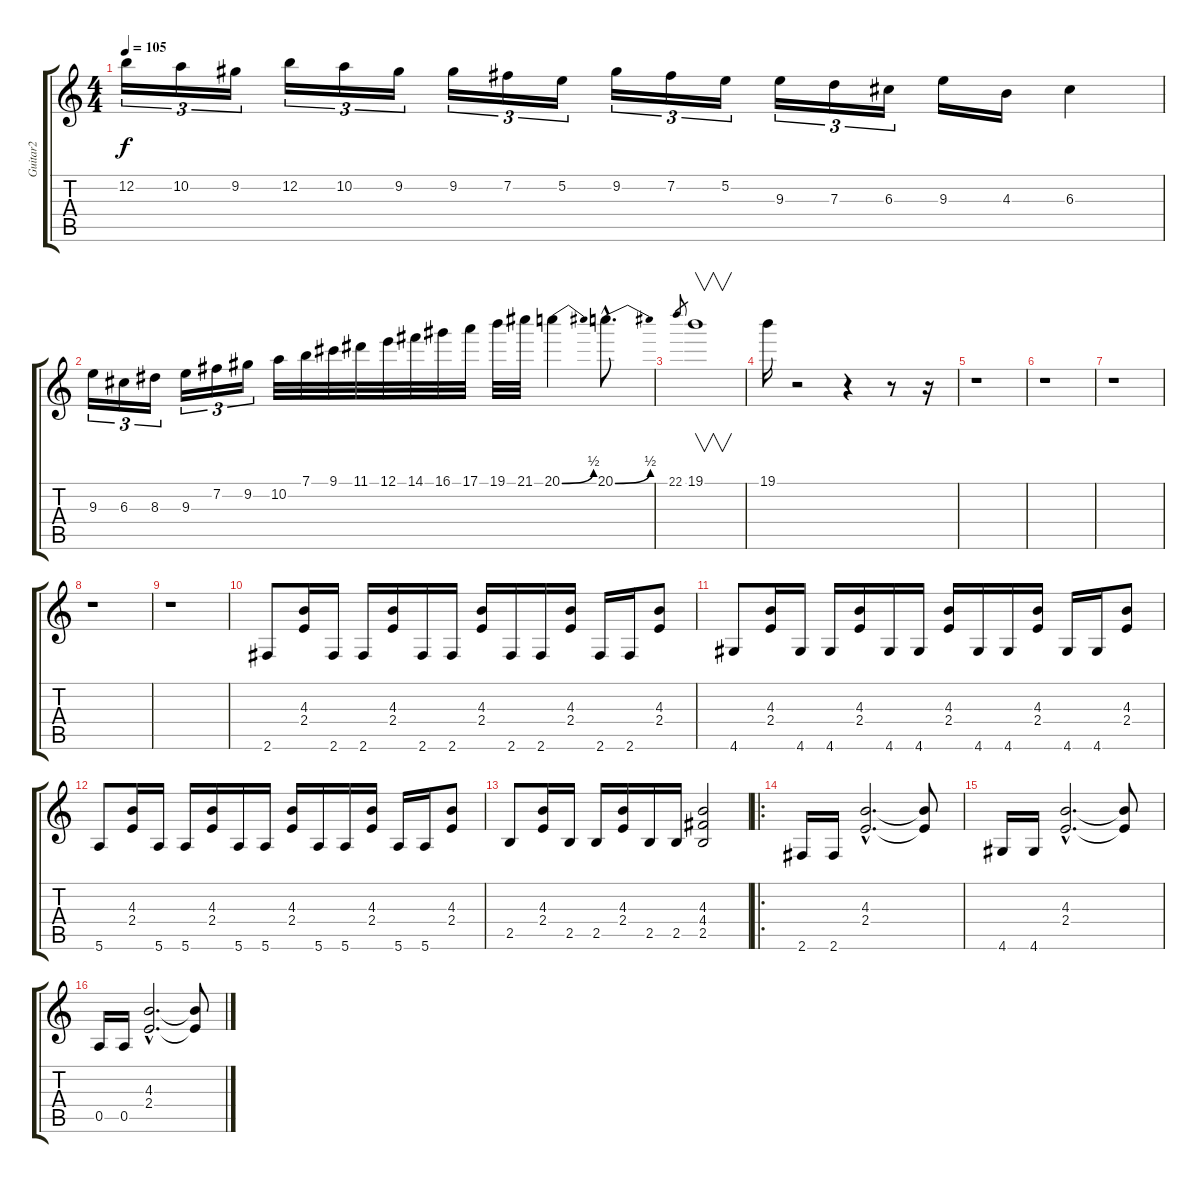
\track ("Guitar2" "Guitar2") {instrument distortionguitar}
\staff {score tabs}
\tuning (E4 B3 G3 D3 A2 E2) {hide}
\ts (4 4)
\tempo 105
\clef g2
\ks c
12.2.16{tu (3 2) dy f} 10.2.16{tu (3 2)} 9.2.16{tu (3 2)} 12.2.16{tu (3 2)} 10.2.16{tu (3 2)} 9.2.16{tu (3 2)} 9.2.16{tu (3 2)} 7.2.16{tu (3 2)} 5.2.16{tu (3 2)} 9.2.16{tu (3 2)} 7.2.16{tu (3 2)} 5.2.16{tu (3 2)} 9.3.16{tu (3 2)} 7.3.16{tu (3 2)} 6.3.16{tu (3 2)} 9.3.16 4.3.16 6.3.4 |
9.3.16{tu (3 2)} 6.3.16{tu (3 2)} 8.3.16{tu (3 2)} 9.3.16{tu (3 2)} 7.2.16{tu (3 2)} 9.2.16{tu (3 2)} 10.2.32 7.1.32 9.1.32 11.1.32 12.1.32 14.1.32 16.1.32 17.1.32 19.1.32 21.1.32 20.1{be (bend 0 0 60 2)}.4 20.1{be (bend 0 0 60 2) hac}.8{d} |
22.1.8{gr} 19.1.1{v} |
19.1.16 r.2 r.4 r.8 r.16 |
r.1{volume 13} |
r.1 |
r.1 |
r.1 |
r.1 |
2.6.8 (4.3 2.4).16 2.6.16 2.6.16 (4.3 2.4).16 2.6.16 2.6.16 (4.3 2.4).16 2.6.16 2.6.16 (4.3 2.4).16 2.6.16 2.6.16 (4.3 2.4).8 |
4.6.8 (4.3 2.4).16 4.6.16 4.6.16 (4.3 2.4).16 4.6.16 4.6.16 (4.3 2.4).16 4.6.16 4.6.16 (4.3 2.4).16 4.6.16 4.6.16 (4.3 2.4).8 |
5.6.8 (4.3 2.4).16 5.6.16 5.6.16 (4.3 2.4).16 5.6.16 5.6.16 (4.3 2.4).16 5.6.16 5.6.16 (4.3 2.4).16 5.6.16 5.6.16 (4.3 2.4).8 |
2.5.8 (4.3 2.4).16 2.5.16 2.5.16 (4.3 2.4).16 2.5.16 2.5.16 (4.3 4.4 2.5).2 |
\ro
2.6.16 2.6.16 (4.3{hac} 2.4{hac}).2{d} (4.3{t} 2.4{t}).8 |
4.6.16 4.6.16 (4.3{hac} 2.4{hac}).2{d} (4.3{t} 2.4{t}).8 |
0.5.16 0.5.16 (4.3{hac} 2.4{hac}).2{d} (4.3{t} 2.4{t}).8
